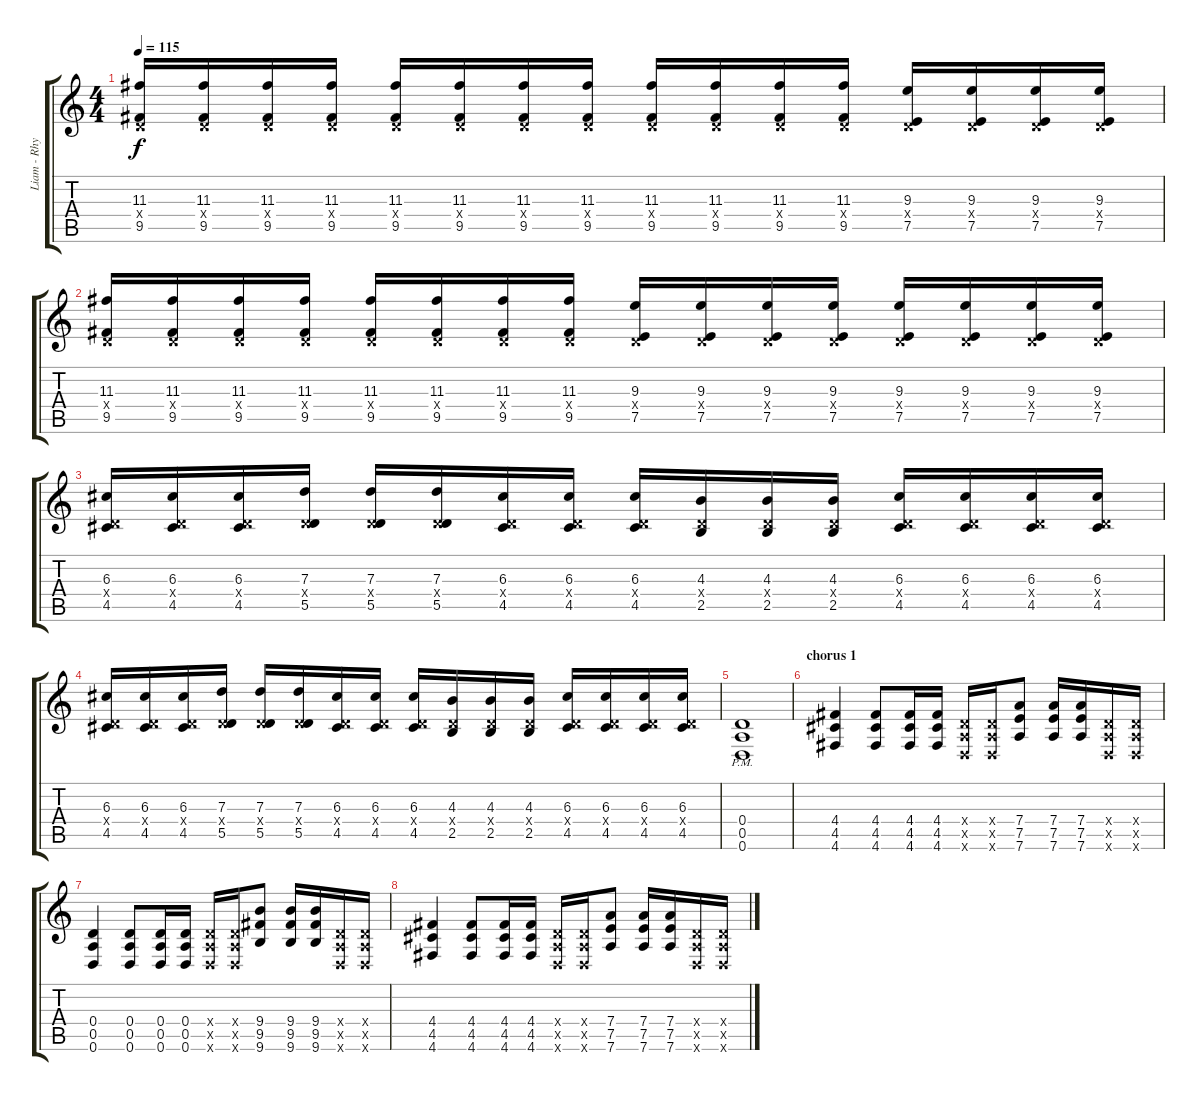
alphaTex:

\track ("Liam - Rhythm Guitar" "Liam - Rhy") {instrument distortionguitar}
\staff {score tabs}
\tuning (E4 B3 G3 D3 A2 D2) {hide}
\ts (4 4)
\tempo 115
\clef g2
\ks c
(11.3 0.4{x} 9.5).16{dy f} (11.3 0.4{x} 9.5).16 (11.3 0.4{x} 9.5).16 (11.3 0.4{x} 9.5).16 (11.3 0.4{x} 9.5).16 (11.3 0.4{x} 9.5).16 (11.3 0.4{x} 9.5).16 (11.3 0.4{x} 9.5).16 (11.3 0.4{x} 9.5).16 (11.3 0.4{x} 9.5).16 (11.3 0.4{x} 9.5).16 (11.3 0.4{x} 9.5).16 (9.3 0.4{x} 7.5).16 (9.3 0.4{x} 7.5).16 (9.3 0.4{x} 7.5).16 (9.3 0.4{x} 7.5).16 |
(11.3 0.4{x} 9.5).16 (11.3 0.4{x} 9.5).16 (11.3 0.4{x} 9.5).16 (11.3 0.4{x} 9.5).16 (11.3 0.4{x} 9.5).16 (11.3 0.4{x} 9.5).16 (11.3 0.4{x} 9.5).16 (11.3 0.4{x} 9.5).16 (9.3 0.4{x} 7.5).16 (9.3 0.4{x} 7.5).16 (9.3 0.4{x} 7.5).16 (9.3 0.4{x} 7.5).16 (9.3 0.4{x} 7.5).16 (9.3 0.4{x} 7.5).16 (9.3 0.4{x} 7.5).16 (9.3 0.4{x} 7.5).16 |
(6.3 0.4{x} 4.5).16 (6.3 0.4{x} 4.5).16 (6.3 0.4{x} 4.5).16 (7.3 0.4{x} 5.5).16 (7.3 0.4{x} 5.5).16 (7.3 0.4{x} 5.5).16 (6.3 0.4{x} 4.5).16 (6.3 0.4{x} 4.5).16 (6.3 0.4{x} 4.5).16 (4.3 0.4{x} 2.5).16 (4.3 0.4{x} 2.5).16 (4.3 0.4{x} 2.5).16 (6.3 0.4{x} 4.5).16 (6.3 0.4{x} 4.5).16 (6.3 0.4{x} 4.5).16 (6.3 0.4{x} 4.5).16 |
(6.3 0.4{x} 4.5).16 (6.3 0.4{x} 4.5).16 (6.3 0.4{x} 4.5).16 (7.3 0.4{x} 5.5).16 (7.3 0.4{x} 5.5).16 (7.3 0.4{x} 5.5).16 (6.3 0.4{x} 4.5).16 (6.3 0.4{x} 4.5).16 (6.3 0.4{x} 4.5).16 (4.3 0.4{x} 2.5).16 (4.3 0.4{x} 2.5).16 (4.3 0.4{x} 2.5).16 (6.3 0.4{x} 4.5).16 (6.3 0.4{x} 4.5).16 (6.3 0.4{x} 4.5).16 (6.3 0.4{x} 4.5).16 |
(0.4 0.5{pm} 0.6).1 |
\section ("" "chorus 1")
(4.4 4.5 4.6).4 (4.4 4.5 4.6).8 (4.4 4.5 4.6).16 (4.4 4.5 4.6).16 (0.4{x} 0.5{x} 0.6{x}).16 (0.4{x} 0.5{x} 0.6{x}).16 (7.4 7.5 7.6).8 (7.4 7.5 7.6).16 (7.4 7.5 7.6).16 (0.4{x} 0.5{x} 0.6{x}).16 (0.4{x} 0.5{x} 0.6{x}).16 |
(0.4 0.5 0.6).4 (0.4 0.5 0.6).8 (0.4 0.5 0.6).16 (0.4 0.5 0.6).16 (0.4{x} 0.5{x} 0.6{x}).16 (0.4{x} 0.5{x} 0.6{x}).16 (9.4 9.5 9.6).8 (9.4 9.5 9.6).16 (9.4 9.5 9.6).16 (0.4{x} 0.5{x} 0.6{x}).16 (0.4{x} 0.5{x} 0.6{x}).16 |
(4.4 4.5 4.6).4 (4.4 4.5 4.6).8 (4.4 4.5 4.6).16 (4.4 4.5 4.6).16 (0.4{x} 0.5{x} 0.6{x}).16 (0.4{x} 0.5{x} 0.6{x}).16 (7.4 7.5 7.6).8 (7.4 7.5 7.6).16 (7.4 7.5 7.6).16 (0.4{x} 0.5{x} 0.6{x}).16 (0.4{x} 0.5{x} 0.6{x}).16
